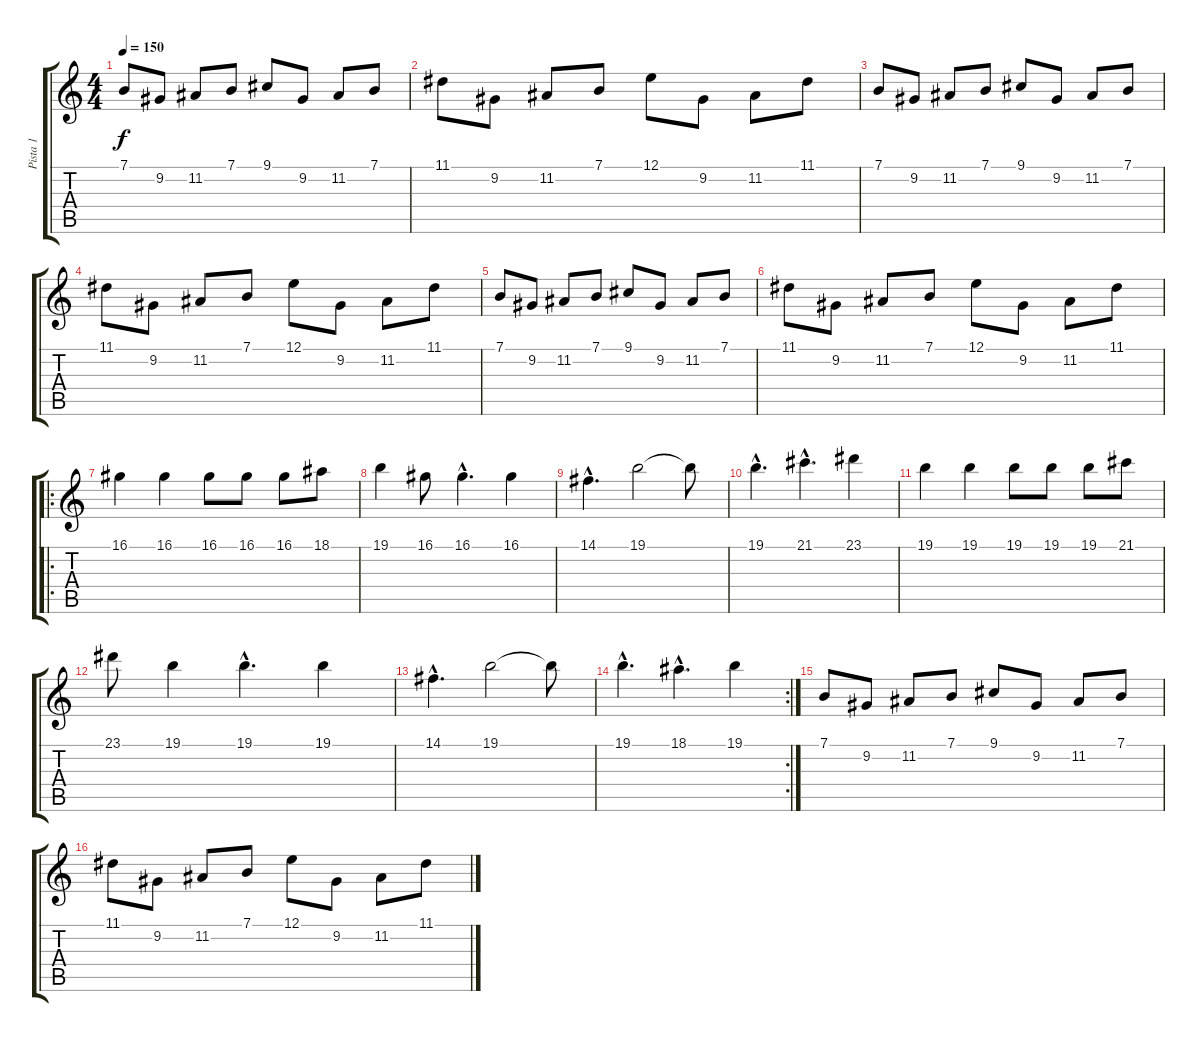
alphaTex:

\track ("Pista 1" "Pista 1") {instrument lead2sawtooth}
\staff {score tabs}
\tuning (E4 B3 G3 D3 A2 E2) {hide}
\ts (4 4)
\tempo 150
\clef g2
\ks c
7.1.8{dy f} 9.2.8 11.2.8 7.1.8 9.1.8 9.2.8 11.2.8 7.1.8 |
11.1.8 9.2.8 11.2.8 7.1.8 12.1.8 9.2.8 11.2.8 11.1.8 |
7.1.8 9.2.8 11.2.8 7.1.8 9.1.8 9.2.8 11.2.8 7.1.8 |
11.1.8 9.2.8 11.2.8 7.1.8 12.1.8 9.2.8 11.2.8 11.1.8 |
7.1.8 9.2.8 11.2.8 7.1.8 9.1.8 9.2.8 11.2.8 7.1.8 |
11.1.8 9.2.8 11.2.8 7.1.8 12.1.8 9.2.8 11.2.8 11.1.8 |
\ro
16.1.4 16.1.4 16.1.8 16.1.8 16.1.8 18.1.8 |
19.1.4 16.1.8 16.1{hac}.4{d} 16.1.4 |
14.1{hac}.4{d} 19.1.2 19.1{t}.8 |
19.1{hac}.4{d} 21.1{hac}.4{d} 23.1.4 |
19.1.4 19.1.4 19.1.8 19.1.8 19.1.8 21.1.8 |
23.1.8 19.1.4 19.1{hac}.4{d} 19.1.4 |
14.1{hac}.4{d} 19.1.2 19.1{t}.8 |
\rc 2
19.1{hac}.4{d} 18.1{hac}.4{d} 19.1.4 |
7.1.8{volume 11} 9.2.8 11.2.8 7.1.8 9.1.8 9.2.8 11.2.8 7.1.8 |
11.1.8 9.2.8 11.2.8 7.1.8 12.1.8 9.2.8 11.2.8 11.1.8
